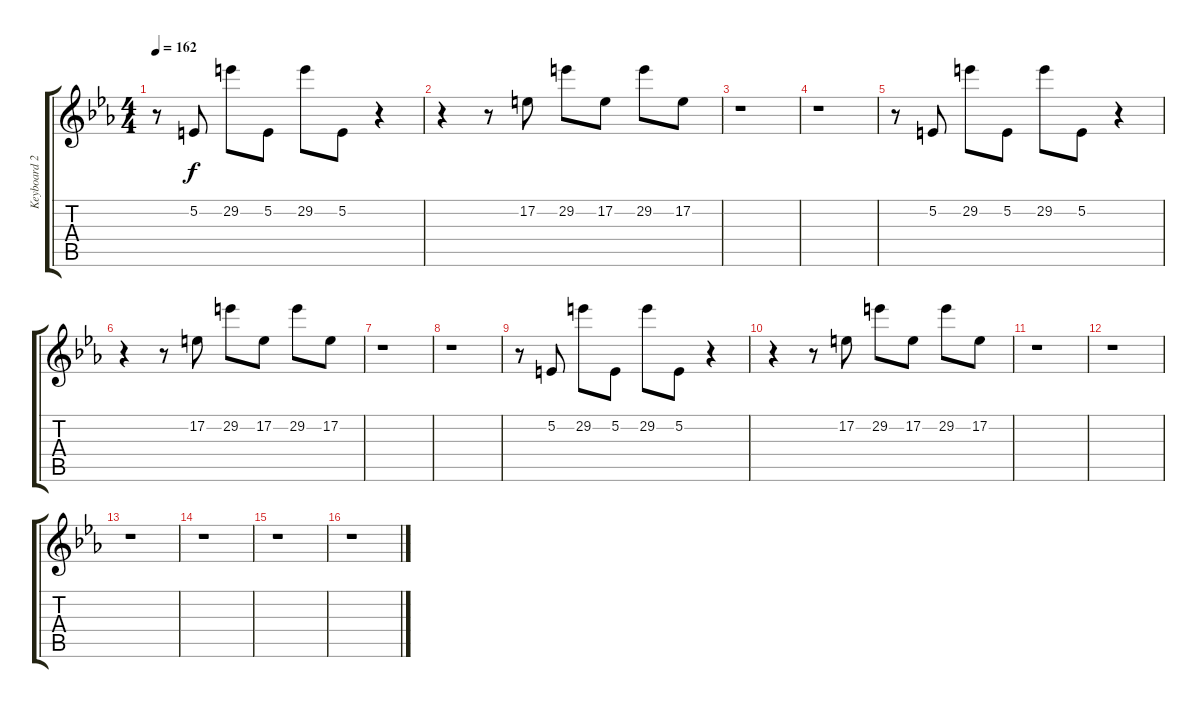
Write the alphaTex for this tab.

\track ("Keyboard 2" "Keyboard 2") {instrument lead1square}
\staff {score tabs}
\tuning (E4 B3 G3 D3 A2 E2) {hide}
\ts (4 4)
\tempo 162
\clef g2
\ks eb
r.8{dy f} 5.2.8 29.2.8 5.2.8 29.2.8 5.2.8 r.4 |
r.4 r.8 17.2.8 29.2.8 17.2.8 29.2.8 17.2.8 |
r.1 |
r.1 |
r.8 5.2.8 29.2.8 5.2.8 29.2.8 5.2.8 r.4 |
r.4 r.8 17.2.8 29.2.8 17.2.8 29.2.8 17.2.8 |
r.1 |
r.1 |
r.8 5.2.8 29.2.8 5.2.8 29.2.8 5.2.8 r.4 |
r.4 r.8 17.2.8 29.2.8 17.2.8 29.2.8 17.2.8 |
r.1 |
r.1 |
r.1 |
r.1 |
r.1 |
r.1
